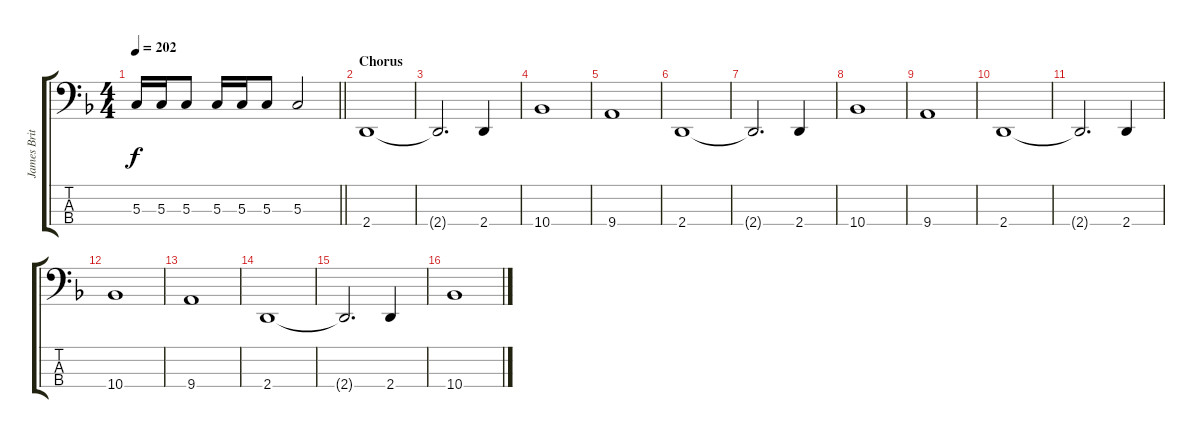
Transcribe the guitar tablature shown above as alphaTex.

\track ("James Britton" "James Brit") {instrument electricbasspick}
\staff {score tabs}
\tuning (F2 C2 G1 C1) {hide}
\ts (4 4)
\tempo 202
\clef f4
\barLineRight lightlight
\ks f
5.3.16{dy f} 5.3.16 5.3.8 5.3.16 5.3.16 5.3.8 5.3.2 |
\section ("" "Chorus")
2.4.1 |
2.4{t}.2{d} 2.4.4 |
10.4.1 |
9.4.1 |
2.4.1 |
2.4{t}.2{d} 2.4.4 |
10.4.1 |
9.4.1 |
2.4.1 |
2.4{t}.2{d} 2.4.4 |
10.4.1 |
9.4.1 |
2.4.1 |
2.4{t}.2{d} 2.4.4 |
10.4.1
